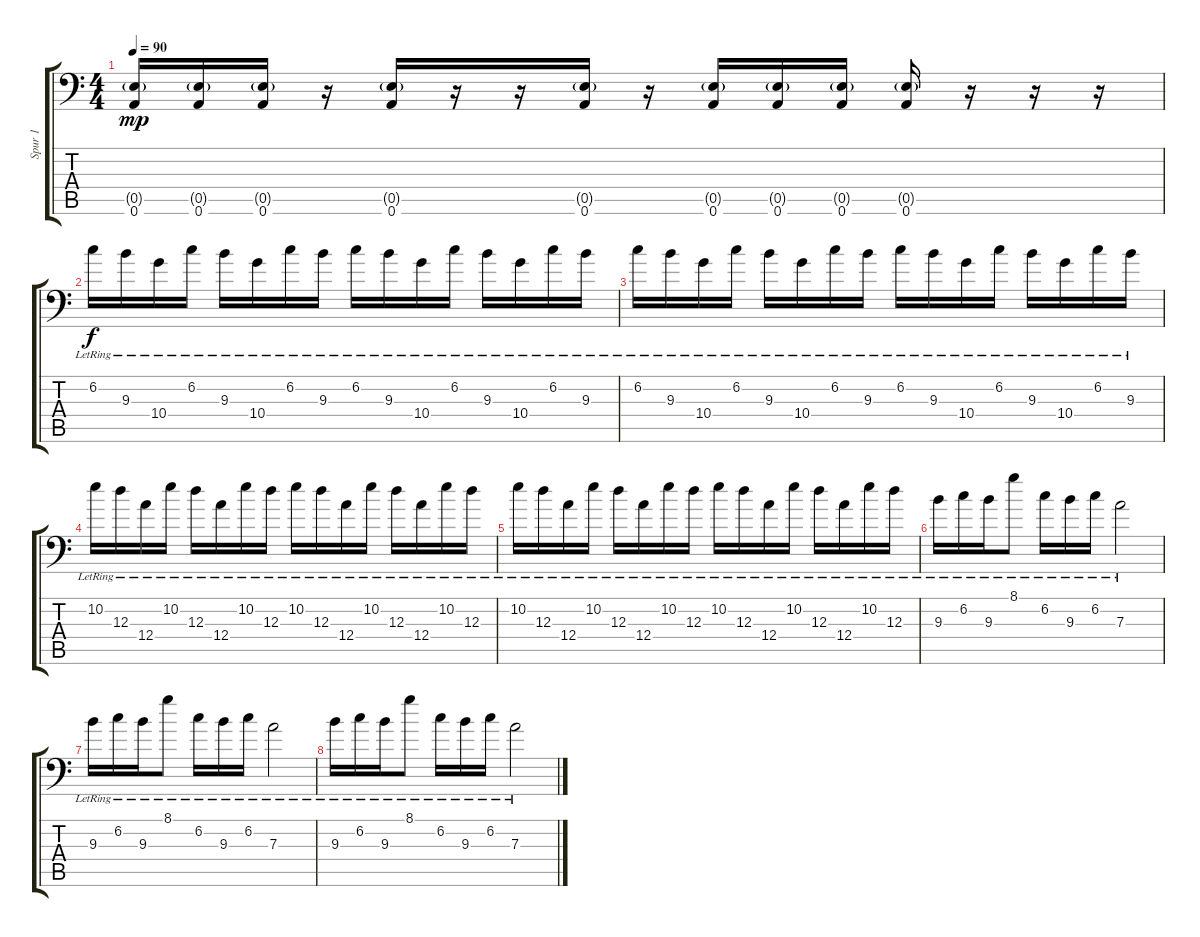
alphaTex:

\track ("Spur 1" "Spur 1") {instrument distortionguitar}
\staff {score tabs}
\tuning (B3 Gb3 D3 A2 E2 A1) {hide}
\ts (4 4)
\tempo 90
\clef f4
\ks c
(0.5{g} 0.6).16{dy mp} (0.5{g} 0.6).16 (0.5{g} 0.6).16 r.16 (0.5{g} 0.6).16 r.16 r.16 (0.5{g} 0.6).16 r.16 (0.5{g} 0.6).16 (0.5{g} 0.6).16 (0.5{g} 0.6).16 (0.5{g} 0.6).16 r.16 r.16 r.16 |
6.2{lr}.16{dy f} 9.3{lr}.16 10.4{lr}.16 6.2{lr}.16 9.3{lr}.16 10.4{lr}.16 6.2{lr}.16 9.3{lr}.16 6.2{lr}.16 9.3{lr}.16 10.4{lr}.16 6.2{lr}.16 9.3{lr}.16 10.4{lr}.16 6.2{lr}.16 9.3{lr}.16 |
6.2{lr}.16 9.3{lr}.16 10.4{lr}.16 6.2{lr}.16 9.3{lr}.16 10.4{lr}.16 6.2{lr}.16 9.3{lr}.16 6.2{lr}.16 9.3{lr}.16 10.4{lr}.16 6.2{lr}.16 9.3{lr}.16 10.4{lr}.16 6.2{lr}.16 9.3{lr}.16 |
10.2{lr}.16 12.3{lr}.16 12.4{lr}.16 10.2{lr}.16 12.3{lr}.16 12.4{lr}.16 10.2{lr}.16 12.3{lr}.16 10.2{lr}.16 12.3{lr}.16 12.4{lr}.16 10.2{lr}.16 12.3{lr}.16 12.4{lr}.16 10.2{lr}.16 12.3{lr}.16 |
10.2{lr}.16 12.3{lr}.16 12.4{lr}.16 10.2{lr}.16 12.3{lr}.16 12.4{lr}.16 10.2{lr}.16 12.3{lr}.16 10.2{lr}.16 12.3{lr}.16 12.4{lr}.16 10.2{lr}.16 12.3{lr}.16 12.4{lr}.16 10.2{lr}.16 12.3{lr}.16 |
9.3{lr}.16 6.2{lr}.16 9.3{lr}.16 8.1{lr}.8 6.2{lr}.16 9.3{lr}.16 6.2{lr}.16 7.3{lr}.2 |
9.3{lr}.16 6.2{lr}.16 9.3{lr}.16 8.1{lr}.8 6.2{lr}.16 9.3{lr}.16 6.2{lr}.16 7.3{lr}.2 |
9.3{lr}.16 6.2{lr}.16 9.3{lr}.16 8.1{lr}.8 6.2{lr}.16 9.3{lr}.16 6.2{lr}.16 7.3{lr}.2
